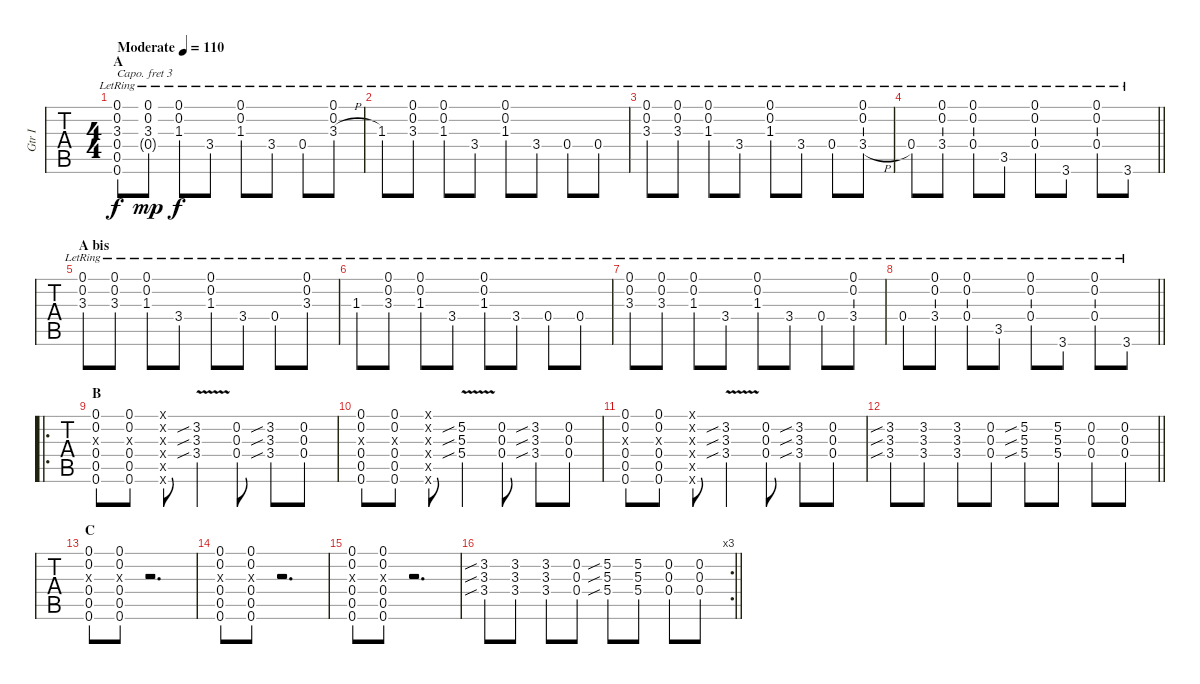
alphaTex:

\track ("Gtr I" "Gtr I") {instrument acousticguitarsteel}
\staff {tabs}
\capo 3
\tuning (E4 B3 Ab3 E3 B2 E2) {hide}
\ts (4 4)
\section ("" "A")
\tempo (110 "Moderate")
\clef g2
\ks c
(0.1{lr} 0.2{lr} 3.3{lr} 0.4{lr} 0.5{lr} 0.6{lr}).8{dy f instrument acousticguitarsteel} (0.1{lr} 0.2{lr} 3.3{lr} 0.4{g lr}).8{dy mp} (0.1{lr} 0.2{lr} 1.3{lr}).8{dy f} 3.4{lr}.8 (0.1{lr} 0.2{lr} 1.3{lr}).8 3.4{lr}.8 0.4{lr}.8 (0.1{lr} 0.2{lr} 3.3{h lr}).8 |
1.3{lr}.8 (0.1{lr} 0.2{lr} 3.3{lr}).8 (0.1{lr} 0.2{lr} 1.3{lr}).8 3.4{lr}.8 (0.1{lr} 0.2{lr} 1.3{lr}).8 3.4{lr}.8 0.4{lr}.8 0.4{lr}.8 |
(0.1{lr} 0.2{lr} 3.3{lr}).8 (0.1{lr} 0.2{lr} 3.3{lr}).8 (0.1{lr} 0.2{lr} 1.3{lr}).8 3.4{lr}.8 (0.1{lr} 0.2{lr} 1.3{lr}).8 3.4{lr}.8 0.4{lr}.8 (0.1{lr} 0.2{lr} 3.4{h lr}).8 |
\barLineRight lightlight
0.4{lr}.8 (0.1{lr} 0.2{lr} 3.4{lr}).8 (0.1{lr} 0.2{lr} 0.4{lr}).8 3.5{lr}.8 (0.1{lr} 0.2{lr} 0.4{lr}).8 3.6{lr}.8 (0.1{lr} 0.2{lr} 0.4{lr}).8 3.6{lr}.8 |
\section ("" "A bis")
(0.1{lr} 0.2{lr} 3.3{lr}).8 (0.1{lr} 0.2{lr} 3.3{lr}).8 (0.1{lr} 0.2{lr} 1.3{lr}).8 3.4{lr}.8 (0.1{lr} 0.2{lr} 1.3{lr}).8 3.4{lr}.8 0.4{lr}.8 (0.1{lr} 0.2{lr} 3.3{lr}).8 |
1.3{lr}.8 (0.1{lr} 0.2{lr} 3.3{lr}).8 (0.1{lr} 0.2{lr} 1.3{lr}).8 3.4{lr}.8 (0.1{lr} 0.2{lr} 1.3{lr}).8 3.4{lr}.8 0.4{lr}.8 0.4{lr}.8 |
(0.1{lr} 0.2{lr} 3.3{lr}).8 (0.1{lr} 0.2{lr} 3.3{lr}).8 (0.1{lr} 0.2{lr} 1.3{lr}).8 3.4{lr}.8 (0.1{lr} 0.2{lr} 1.3{lr}).8 3.4{lr}.8 0.4{lr}.8 (0.1{lr} 0.2{lr} 3.4{lr}).8 |
\barLineRight lightlight
0.4{lr}.8 (0.1{lr} 0.2{lr} 3.4{lr}).8 (0.1{lr} 0.2{lr} 0.4{lr}).8 3.5{lr}.8 (0.1{lr} 0.2{lr} 0.4{lr}).8 3.6{lr}.8 (0.1{lr} 0.2{lr} 0.4{lr}).8 3.6{lr}.8 |
\ro
\section ("" "B")
(0.1 0.2 0.3{x} 0.4 0.5 0.6).8 (0.1 0.2 0.3{x} 0.4 0.5 0.6).8 (0.1{x} 0.2{x} 0.3{x} 0.4{x} 0.5{x} 0.6{x}).8 (3.2{v sib} 3.3{sib} 3.4{sib}).4 (0.2 0.3 0.4).8 (3.2{sib} 3.3{sib} 3.4{sib}).8 (0.2 0.3 0.4).8 |
(0.1 0.2 0.3{x} 0.4 0.5 0.6).8 (0.1 0.2 0.3{x} 0.4 0.5 0.6).8 (0.1{x} 0.2{x} 0.3{x} 0.4{x} 0.5{x} 0.6{x}).8 (5.2{v sib} 5.3{sib} 5.4{sib}).4 (0.2 0.3 0.4).8 (3.2{sib} 3.3{sib} 3.4{sib}).8 (0.2 0.3 0.4).8 |
(0.1 0.2 0.3{x} 0.4 0.5 0.6).8 (0.1 0.2 0.3{x} 0.4 0.5 0.6).8 (0.1{x} 0.2{x} 0.3{x} 0.4{x} 0.5{x} 0.6{x}).8 (3.2{v sib} 3.3{sib} 3.4{sib}).4 (0.2 0.3 0.4).8 (3.2{sib} 3.3{sib} 3.4{sib}).8 (0.2 0.3 0.4).8 |
\barLineRight lightlight
(3.2{sib} 3.3{sib} 3.4{sib}).8 (3.2 3.3 3.4).8 (3.2 3.3 3.4).8 (0.2 0.3 0.4).8 (5.2{sib} 5.3{sib} 5.4{sib}).8 (5.2 5.3 5.4).8 (0.2 0.3 0.4).8 (0.2 0.3 0.4).8 |
\section ("" "C")
(0.1 0.2 0.3{x} 0.4 0.5 0.6).8 (0.1 0.2 0.3{x} 0.4 0.5 0.6).8 r.2{d} |
(0.1 0.2 0.3{x} 0.4 0.5 0.6).8 (0.1 0.2 0.3{x} 0.4 0.5 0.6).8 r.2{d} |
(0.1 0.2 0.3{x} 0.4 0.5 0.6).8 (0.1 0.2 0.3{x} 0.4 0.5 0.6).8 r.2{d} |
\rc 3
\barLineRight lightlight
(3.2{sib} 3.3{sib} 3.4{sib}).8 (3.2 3.3 3.4).8 (3.2 3.3 3.4).8 (0.2 0.3 0.4).8 (5.2{sib} 5.3{sib} 5.4{sib}).8 (5.2 5.3 5.4).8 (0.2 0.3 0.4).8 (0.2 0.3 0.4).8
